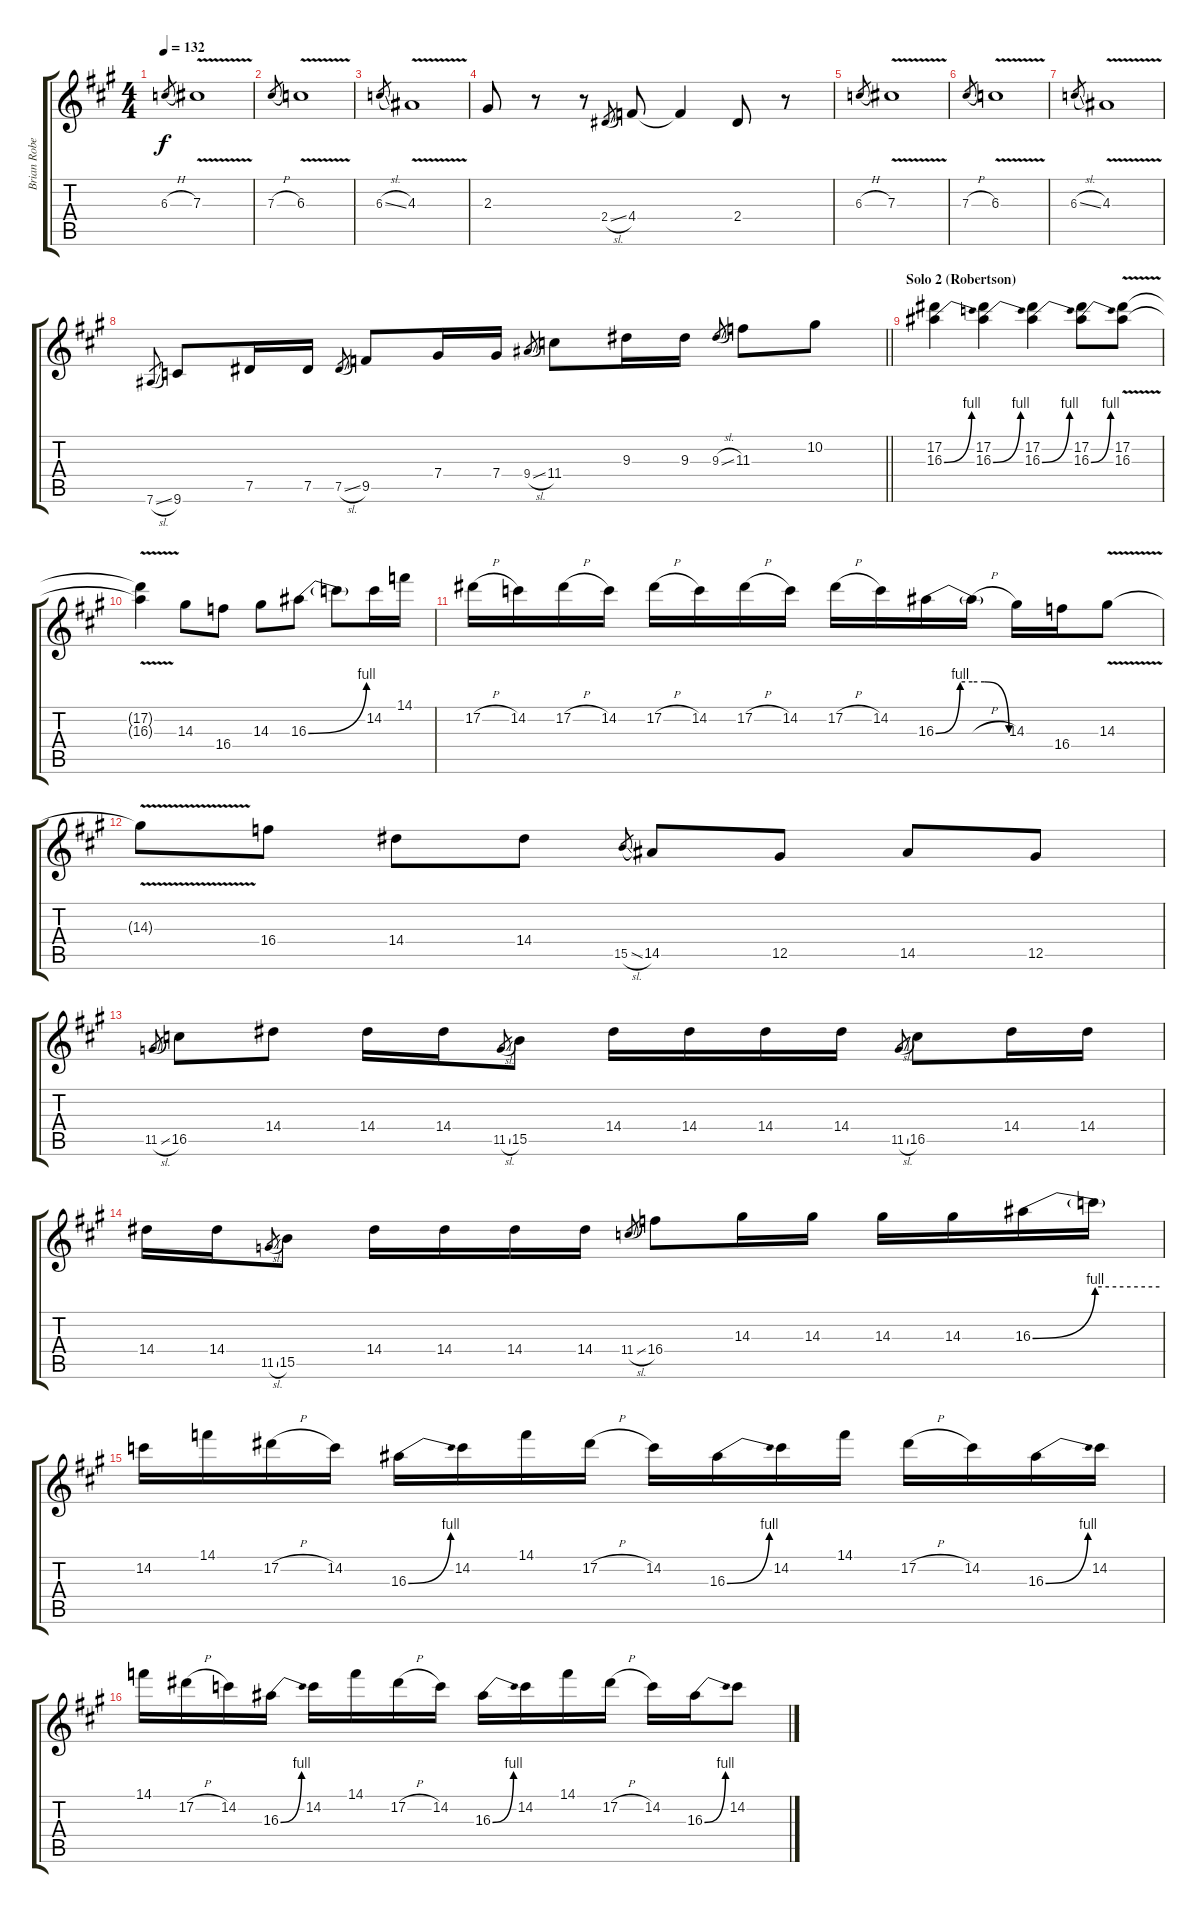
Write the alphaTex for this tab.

\track ("Brian Robertson" "Brian Robe") {instrument distortionguitar}
\staff {score tabs}
\tuning (Eb4 Bb3 Gb3 Db3 Ab2 Eb2) {hide}
\ts (4 4)
\tempo 132
\clef g2
\ks a
6.3{h}.8{gr dy f} 7.3{v}.1 |
7.3{h}.8{gr} 6.3{v}.1 |
6.3{sl}.8{gr} 4.3{v}.1 |
2.3.8 r.8 r.8 2.4{sl}.8{gr} 4.4.8 4.4{t}.4 2.4.8 r.8 |
6.3{h}.8{gr} 7.3{v}.1 |
7.3{h}.8{gr} 6.3{v}.1 |
6.3{sl}.8{gr} 4.3{v}.1 |
\barLineRight lightlight
7.6{sl}.8{gr} 9.6.8 7.5.16 7.5.16 7.5{sl}.8{gr} 9.5.8 7.4.16 7.4.16 9.4{sl}.8{gr} 11.4.8 9.3.16 9.3.16 9.3{sl}.8{gr} 11.3.8 10.2.8 |
\section ("" "Solo 2 (Robertson)")
(17.2 16.3{be (bend 0 0 60 4)}).4 (17.2 16.3{be (bend 0 0 60 4)}).4 (17.2 16.3{be (bend 0 0 60 4)}).4 (17.2 16.3{be (bend 0 0 60 4)}).8 (17.2{v} 16.3{v}).8 |
(17.2{t} 16.3{t}).4 14.3.8 16.4.8 14.3.8 16.3{be (bend 0 0 60 4)}.8 16.3{t}.8 14.2.16 14.1.16 |
17.2{h}.16 14.2.16 17.2{h}.16 14.2.16 17.2{h}.16 14.2.16 17.2{h}.16 14.2.16 17.2{h}.16 14.2.16 16.3{be (custom 0 0 20 4 30 4 40 4 60 0)}.16 16.3{h t}.16 14.3.16 16.4.16 14.3{v}.8 |
14.3{t}.8 16.4.8 14.4.8 14.4.8 15.5{sl}.8{gr} 14.5.8 12.5.8 14.5.8 12.5.8 |
11.5{sl}.8{gr} 16.5.8 14.4.8 14.4.16 14.4.16 11.5{sl}.8{gr} 15.5.8 14.4.16 14.4.16 14.4.16 14.4.16 11.5{sl}.8{gr} 16.5.8 14.4.16 14.4.16 |
14.4.16 14.4.16 11.5{sl}.8{gr} 15.5.8 14.4.16 14.4.16 14.4.16 14.4.16 11.4{sl}.8{gr} 16.4.8 14.3.16 14.3.16 14.3.16 14.3.16 16.3{be (bend 0 0 60 4)}.16 16.3{be (hold 0 4 60 4) t}.16 |
14.2.16 14.1.16 17.2{h}.16 14.2.16 16.3{be (bend 0 0 60 4)}.16 14.2.16 14.1.16 17.2{h}.16 14.2.16 16.3{be (bend 0 0 60 4)}.16 14.2.16 14.1.16 17.2{h}.16 14.2.16 16.3{be (bend 0 0 60 4)}.16 14.2.16 |
14.1.16 17.2{h}.16 14.2.16 16.3{be (bend 0 0 60 4)}.16 14.2.16 14.1.16 17.2{h}.16 14.2.16 16.3{be (bend 0 0 60 4)}.16 14.2.16 14.1.16 17.2{h}.16 14.2.16 16.3{be (bend 0 0 60 4)}.16 14.2.8
